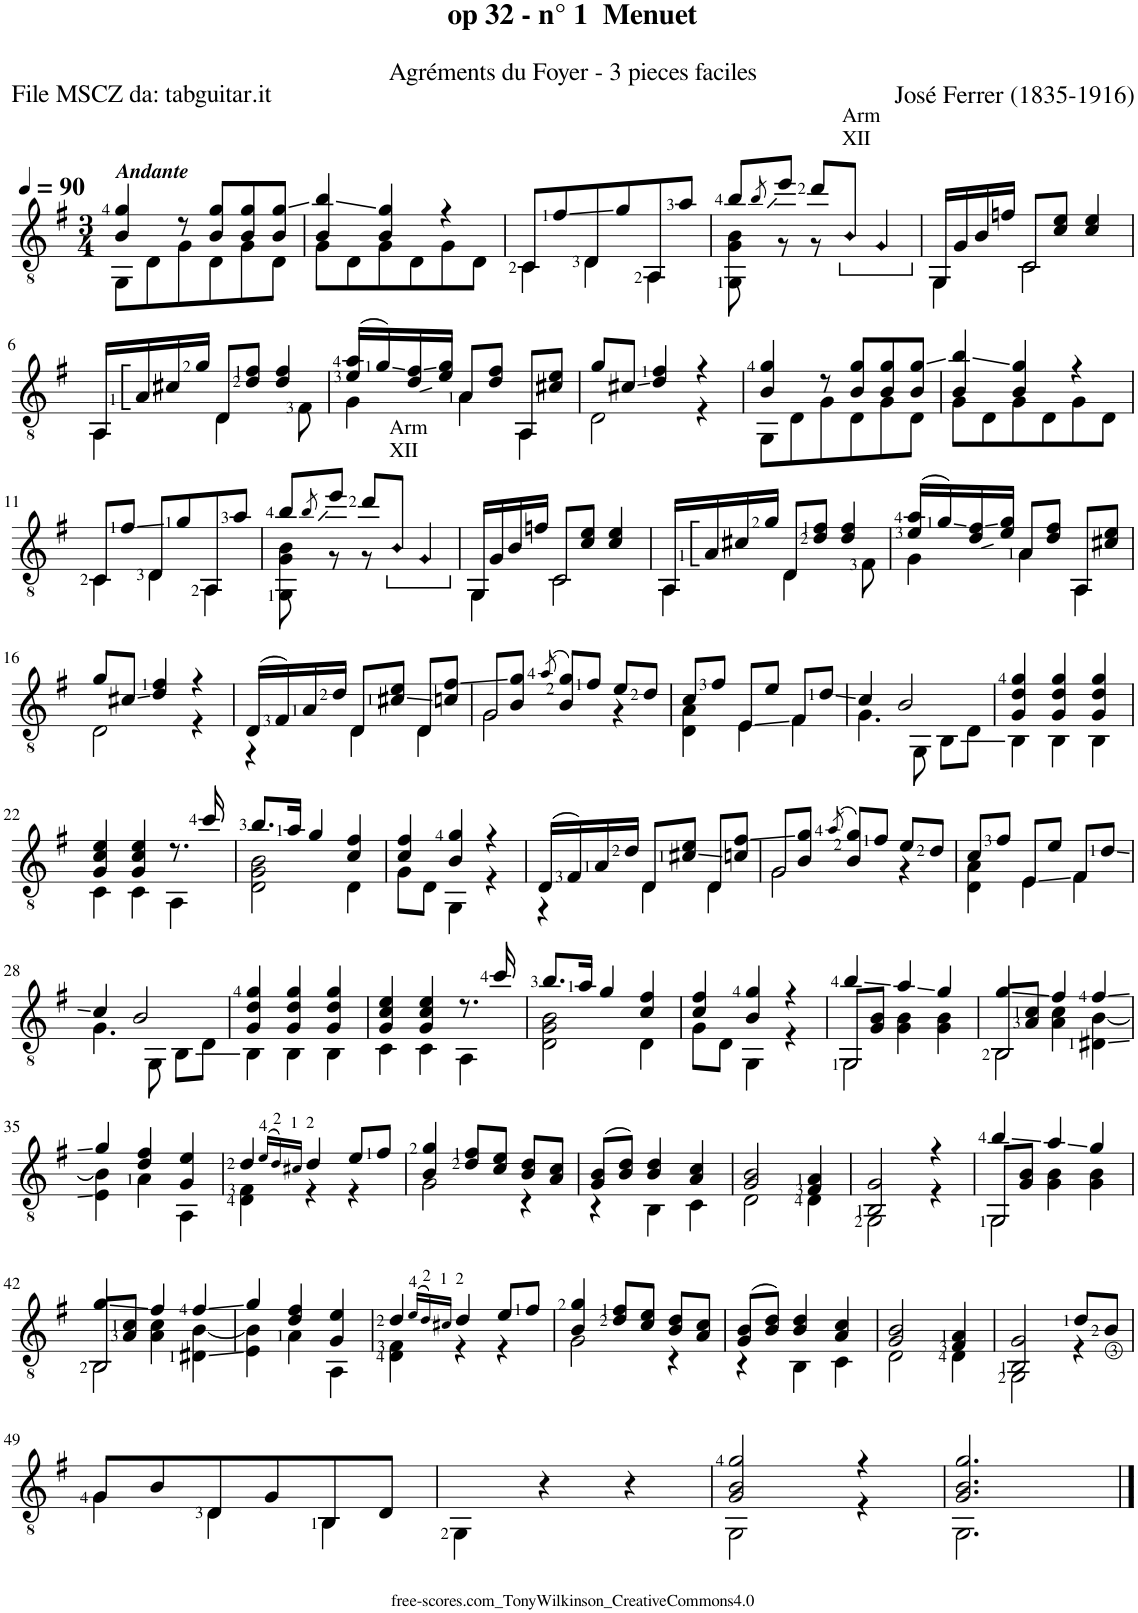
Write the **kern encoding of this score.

**kern
*part1
*staff1
*I"Guitar
*I'Guit.
*clefGv2
*k[f#]
*M3/4
*MM90
=1
*^
!LO:TX:a:Bi:t=Andante	!
4B/ 4g/	8GG\L
.	8D\
8r	8G\
8B/ 8g/L	8D\
8B/ 8g/	8G\
8B/ 8g/J	8D\J
=2	=2
4B/ 4b/	8G\L
.	8D\
4B/ 4g/	8G\
.	8D\
4r	8G\
.	8D\J
=3	=3
8C/L	4C\
8f#/	.
8D/	4D\
8g/	.
8AA/	4AA\
8a/J	.
=4	=4
8b/L	8GG\ 8G\ 8B\
8qb/	.
8ee/J	8r
8dd/L	8r
*ped	*
!LO:TX:a:t=Arm	!
!LO:TX:a:t=XII	!
8B/J	4.ryy
4G/	.
=5	=5
*Xped	*
16GG/LL	4GG\
16G/	.
16B/	.
16fn/JJ	.
!LO:N:head=open	!
8C/L	2C\
8c/ 8e/J	.
4c/ 4e/	.
!!LO:LB:g=z	!!
=6	=6
16AA/LL	4AA\
16A::/	.
16c#X/	.
16g/JJ	.
8D/L	4.D\
8d/ 8f#/J	.
4d/ 4f#/	.
.	8F#\
=7	=7
(16e/ 16a/LL	4G\
16g/)	.
16d/ 16f#/	.
16e/ 16g/JJ	.
8A/L	4A\
8d/ 8f#/J	.
8AA/L	4AA\
8c#X/ 8e/J	.
=8	=8
8g/L	2D\
8c#X/J	.
4d/ 4f#/	.
4r	4r
=9	=9
4B/ 4g/	8GG\L
.	8D\
8r	8G\
8B/ 8g/L	8D\
8B/ 8g/	8G\
8B/ 8g/J	8D\J
=10	=10
4B/ 4b/	8G\L
.	8D\
4B/ 4g/	8G\
.	8D\
4r	8G\
.	8D\J
!!LO:LB:g=z	!!
=11	=11
8C/L	4C\
8f#/J	.
8D/L	4D\
8g/	.
8AA/	4AA\
8a/J	.
=12	=12
8b/L	8GG\ 8G\ 8B\
8qb/	.
8ee/J	8r
8dd/L	8r
*ped	*
!LO:TX:a:t=Arm	!
!LO:TX:a:t=XII	!
8B/J	4.ryy
4G/	.
=13	=13
*Xped	*
16GG/LL	4GG\
16G/	.
16B/	.
16fn/JJ	.
!LO:N:head=open	!
8C/L	2C\
8c/ 8e/J	.
4c/ 4e/	.
=14	=14
16AA/LL	4AA\
16A::/	.
16c#X/	.
16g/JJ	.
8D/L	4.D\
8d/ 8f#/J	.
4d/ 4f#/	.
.	8F#\
=15	=15
(16e/ 16a/LL	4G\
16g/)	.
16d/ 16f#/	.
16e/ 16g/JJ	.
8A/L	4A\
8d/ 8f#/J	.
8AA/L	4AA\
8c#X/ 8e/J	.
!!LO:LB:g=z	!!
=16	=16
8g/L	2D\
8c#X/J	.
4d/ 4f#/	.
4r	4r
=17	=17
(16D/LL	4r
16F#/)	.
16A/	.
16d/JJ	.
8D/L	4D\
8c#X/ 8e/J	.
8D/L	4D\
8cn/ 8f#/J	.
=18	=18
!LO:N:head=open	!
8G/L	2G\
8B/ 8g/J	.
(8qa/	.
8B/ 8g/L)	.
8f#/J	.
8e/L	4r
8d/J	.
=19	=19
8c/L	4D\ 4A\
8f#/J	.
8E/L	4E\
8e/J	.
8F#/L	4F#\
8d/J	.
=20	=20
4c/	4.G\
2B/	.
.	8GG\
.	8BB\L
.	8D\J
=21	=21
4G/ 4d/ 4g/	4BB\
4G/ 4d/ 4g/	4BB\
4G/ 4d/ 4g/	4BB\
!!LO:LB:g=z	!!
=22	=22
4G/ 4c/ 4e/	4C\
4G/ 4c/ 4e/	4C\
8.r	4AA\
16cc/	.
=23	=23
8.b/L	2D\ 2G\ 2B\
16a/Jk	.
4g/	.
4c/ 4f#/	4D\
=24	=24
4c/ 4f#/	8G\L
.	8D\J
4B/ 4g/	4GG\
4r	4r
=25	=25
(16D/LL	4r
16F#/)	.
16A/	.
16d/JJ	.
8D/L	4D\
8c#X/ 8e/J	.
8D/L	4D\
8cn/ 8f#/J	.
=26	=26
!LO:N:head=open	!
8G/L	2G\
8B/ 8g/J	.
(8qa/	.
8B/ 8g/L)	.
8f#/J	.
8e/L	4r
8d/J	.
=27	=27
8c/L	4D\ 4A\
8f#/J	.
8E/L	4E\
8e/J	.
8F#/L	4F#\
8d/J	.
!!LO:LB:g=z	!!
=28	=28
4c/	4.G\
2B/	.
.	8GG\
.	8BB\L
.	8D\J
=29	=29
4G/ 4d/ 4g/	4BB\
4G/ 4d/ 4g/	4BB\
4G/ 4d/ 4g/	4BB\
=30	=30
4G/ 4c/ 4e/	4C\
4G/ 4c/ 4e/	4C\
8.r	4AA\
16cc/	.
=31	=31
8.b/L	2D\ 2G\ 2B\
16a/Jk	.
4g/	.
4c/ 4f#/	4D\
=32	=32
4c/ 4f#/	8G\L
.	8D\J
4B/ 4g/	4GG\
4r	4r
=33	=33
!	!LO:N:head=open
*	*^
4b/	8GG/L	2GG\
.	8G/ 8B/J	.
4a/	4G\ 4B\	.
4g/	4G\ 4B\	4ryy
=34	=34	=34
!	!LO:N:head=open	!
4g/	8BB/L	2BB\
.	8A/ 8c/J	.
4f#/	4A\ 4c\	.
4f#/	4D#X\ [4B\	4ryy
*	*v	*v
!!LO:LB:g=z
=35	=35
4g/	4E\ 4B\]
4d/ 4f#/	4A\
4G/ 4e/	4AA\
=36	=36
4d/	4D\ 4F#\
(16qe/LL	.
16qd/)	.
16qc#X/JJ	.
4d/	4r
8e/L	4r
8f#/J	.
=37	=37
4B/ 4g/	2G\
8d/ 8f#/L	.
8c/ 8e/J	.
8B/ 8d/L	4r
8A/ 8c/J	.
=38	=38
(8G/ 8B/L	4r
8B/ 8d/J)	.
4B/ 4d/	4BB\
4A/ 4c/	4C\
=39	=39
2G/ 2B/	2D\
4F#/ 4A/	4D\
=40	=40
2BB/ 2G/	2GG\
4r	4r
=41	=41
!	!LO:N:head=open
*	*^
4b/	8GG/L	2GG\
.	8G/ 8B/J	.
4a/	4G\ 4B\	.
4g/	4G\ 4B\	4ryy
!!LO:LB:g=z	!!	!!
=42	=42	=42
!	!LO:N:head=open	!
4g/	8BB/L	2BB\
.	8A/ 8c/J	.
4f#/	4A\ 4c\	.
4f#/	4D#X\ [4B\	4ryy
*	*v	*v
=43	=43
4g/	4E\ 4B\]
4d/ 4f#/	4A\
4G/ 4e/	4AA\
=44	=44
4d/	4D\ 4F#\
(16qe/LL	.
16qd/)	.
16qc#X/JJ	.
4d/	4r
8e/L	4r
8f#/J	.
=45	=45
4B/ 4g/	2G\
8d/ 8f#/L	.
8c/ 8e/J	.
8B/ 8d/L	4r
8A/ 8c/J	.
=46	=46
(8G/ 8B/L	4r
8B/ 8d/J)	.
4B/ 4d/	4BB\
4A/ 4c/	4C\
=47	=47
2G/ 2B/	2D\
4F#/ 4A/	4D\
=48	=48
2BB/ 2G/	2GG\
8d/L	4r
8B/J	.
!!LO:LB:g=z	!!
=49	=49
8G/L	4G\
8B/	.
8D/	4D\
8G/	.
8BB/	4BB\
8D/J	.
*v	*v
=50
4GG\
4r
4r
=51
*^
2G/ 2B/ 2g/	2GG\
4r	4r
=52	=52
2.G/ 2.B/ 2.g/	2.GG\
*v	*v
==
*-
